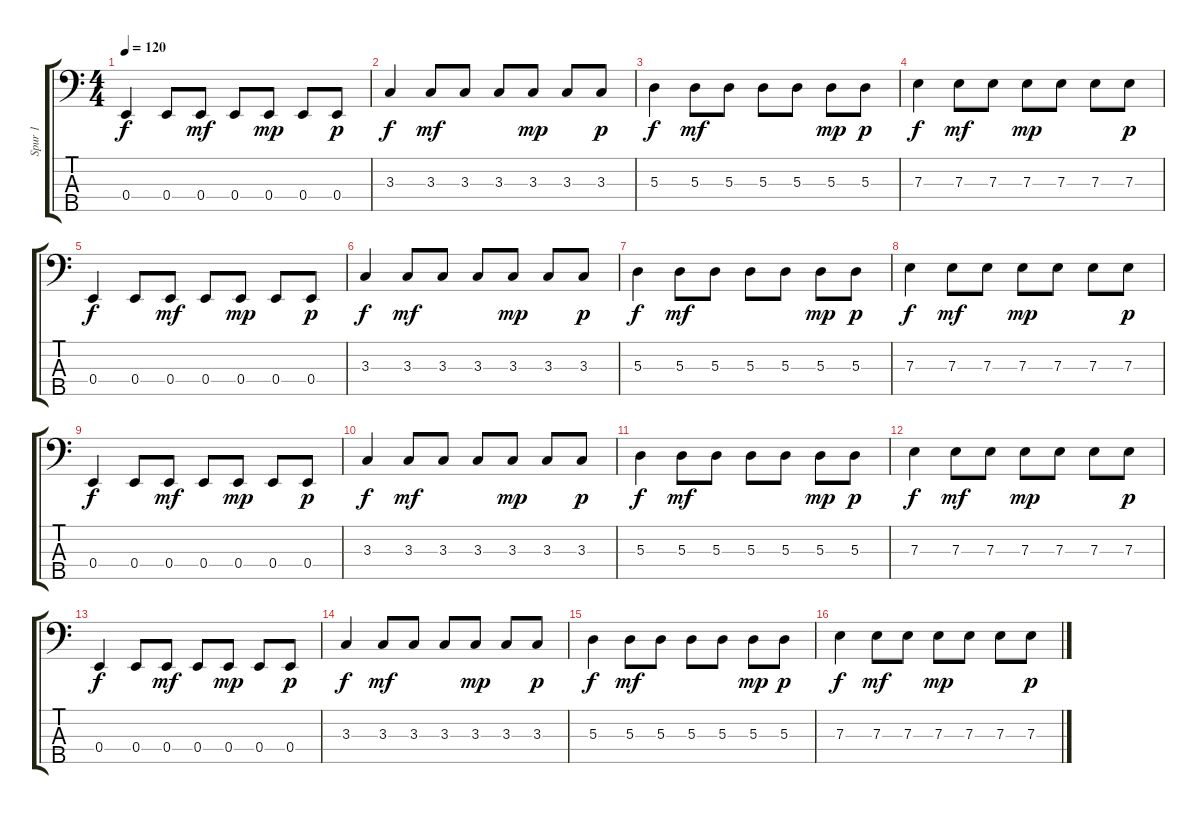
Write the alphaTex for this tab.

\track ("Spur 1" "Spur 1") {instrument electricbassfinger}
\staff {score tabs}
\tuning (G2 D2 A1 E1 B0) {hide}
\ts (4 4)
\tempo 120
\clef f4
\ks c
0.4.4{dy f instrument electricbassfinger} 0.4.8 0.4.8{dy mf} 0.4.8 0.4.8{dy mp} 0.4.8 0.4.8{dy p} |
3.3.4{dy f} 3.3.8{dy mf} 3.3.8 3.3.8 3.3.8{dy mp} 3.3.8 3.3.8{dy p} |
5.3.4{dy f} 5.3.8{dy mf} 5.3.8 5.3.8 5.3.8 5.3.8{dy mp} 5.3.8{dy p} |
7.3.4{dy f} 7.3.8{dy mf} 7.3.8 7.3.8{dy mp} 7.3.8 7.3.8 7.3.8{dy p} |
0.4.4{dy f} 0.4.8 0.4.8{dy mf} 0.4.8 0.4.8{dy mp} 0.4.8 0.4.8{dy p} |
3.3.4{dy f} 3.3.8{dy mf} 3.3.8 3.3.8 3.3.8{dy mp} 3.3.8 3.3.8{dy p} |
5.3.4{dy f} 5.3.8{dy mf} 5.3.8 5.3.8 5.3.8 5.3.8{dy mp} 5.3.8{dy p} |
7.3.4{dy f} 7.3.8{dy mf} 7.3.8 7.3.8{dy mp} 7.3.8 7.3.8 7.3.8{dy p} |
0.4.4{dy f} 0.4.8 0.4.8{dy mf} 0.4.8 0.4.8{dy mp} 0.4.8 0.4.8{dy p} |
3.3.4{dy f} 3.3.8{dy mf} 3.3.8 3.3.8 3.3.8{dy mp} 3.3.8 3.3.8{dy p} |
5.3.4{dy f} 5.3.8{dy mf} 5.3.8 5.3.8 5.3.8 5.3.8{dy mp} 5.3.8{dy p} |
7.3.4{dy f} 7.3.8{dy mf} 7.3.8 7.3.8{dy mp} 7.3.8 7.3.8 7.3.8{dy p} |
0.4.4{dy f} 0.4.8 0.4.8{dy mf} 0.4.8 0.4.8{dy mp} 0.4.8 0.4.8{dy p} |
3.3.4{dy f} 3.3.8{dy mf} 3.3.8 3.3.8 3.3.8{dy mp} 3.3.8 3.3.8{dy p} |
5.3.4{dy f} 5.3.8{dy mf} 5.3.8 5.3.8 5.3.8 5.3.8{dy mp} 5.3.8{dy p} |
7.3.4{dy f} 7.3.8{dy mf} 7.3.8 7.3.8{dy mp} 7.3.8 7.3.8 7.3.8{dy p}
